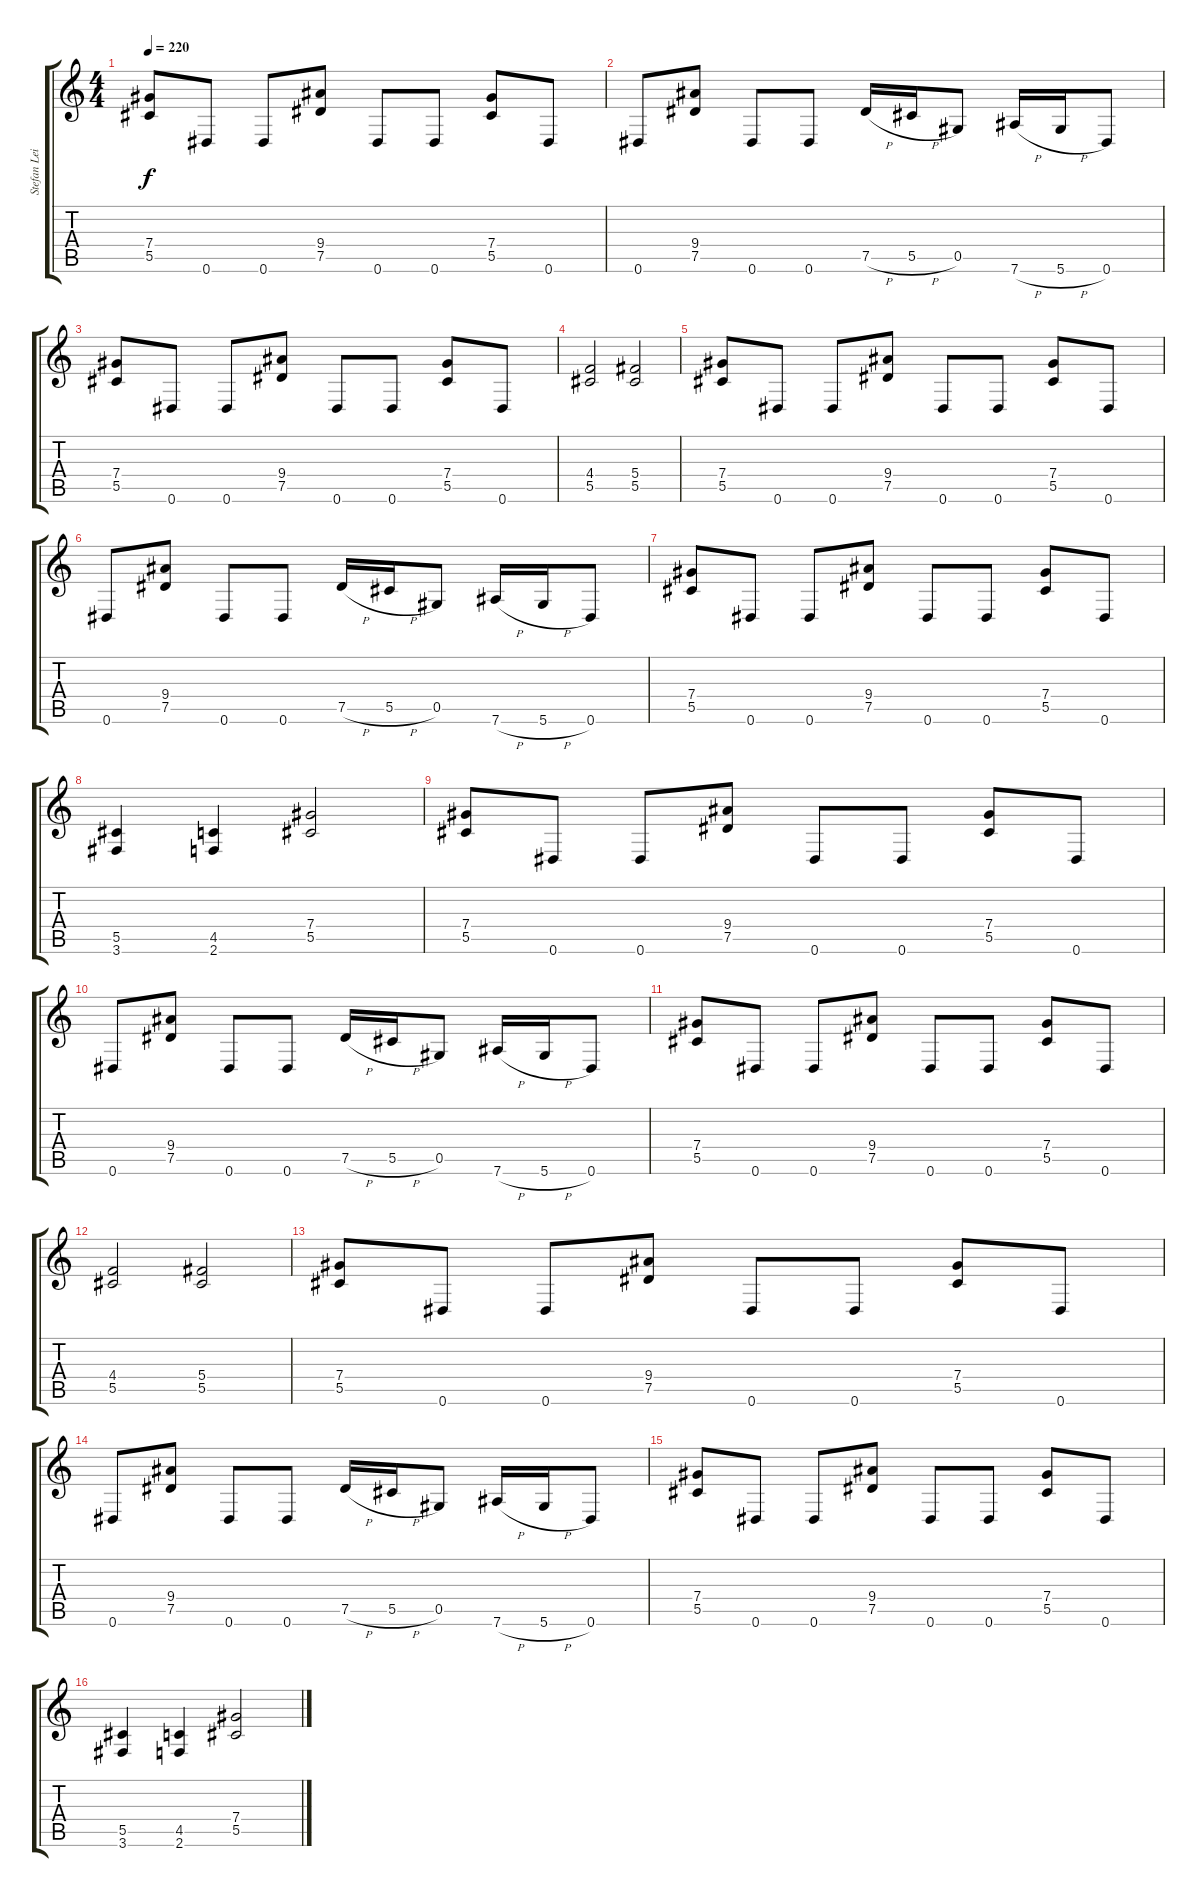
\track ("Stefan Leibing" "Stefan Lei") {instrument distortionguitar}
\staff {score tabs}
\tuning (Eb4 Bb3 Gb3 Db3 Ab2 Eb2) {hide}
\ts (4 4)
\tempo 220
\clef g2
\ks c
(7.4 5.5).8{dy f} 0.6.8 0.6.8 (9.4 7.5).8 0.6.8 0.6.8 (7.4 5.5).8 0.6.8 |
0.6.8 (9.4 7.5).8 0.6.8 0.6.8 7.5{h}.16 5.5{h}.16 0.5.8 7.6{h}.16 5.6{h}.16 0.6.8 |
(7.4 5.5).8 0.6.8 0.6.8 (9.4 7.5).8 0.6.8 0.6.8 (7.4 5.5).8 0.6.8 |
(4.4 5.5).2 (5.4 5.5).2 |
(7.4 5.5).8 0.6.8 0.6.8 (9.4 7.5).8 0.6.8 0.6.8 (7.4 5.5).8 0.6.8 |
0.6.8 (9.4 7.5).8 0.6.8 0.6.8 7.5{h}.16 5.5{h}.16 0.5.8 7.6{h}.16 5.6{h}.16 0.6.8 |
(7.4 5.5).8 0.6.8 0.6.8 (9.4 7.5).8 0.6.8 0.6.8 (7.4 5.5).8 0.6.8 |
(5.5 3.6).4 (4.5 2.6).4 (7.4 5.5).2 |
(7.4 5.5).8 0.6.8 0.6.8 (9.4 7.5).8 0.6.8 0.6.8 (7.4 5.5).8 0.6.8 |
0.6.8 (9.4 7.5).8 0.6.8 0.6.8 7.5{h}.16 5.5{h}.16 0.5.8 7.6{h}.16 5.6{h}.16 0.6.8 |
(7.4 5.5).8 0.6.8 0.6.8 (9.4 7.5).8 0.6.8 0.6.8 (7.4 5.5).8 0.6.8 |
(4.4 5.5).2 (5.4 5.5).2 |
(7.4 5.5).8 0.6.8 0.6.8 (9.4 7.5).8 0.6.8 0.6.8 (7.4 5.5).8 0.6.8 |
0.6.8 (9.4 7.5).8 0.6.8 0.6.8 7.5{h}.16 5.5{h}.16 0.5.8 7.6{h}.16 5.6{h}.16 0.6.8 |
(7.4 5.5).8 0.6.8 0.6.8 (9.4 7.5).8 0.6.8 0.6.8 (7.4 5.5).8 0.6.8 |
(5.5 3.6).4 (4.5 2.6).4 (7.4 5.5).2
